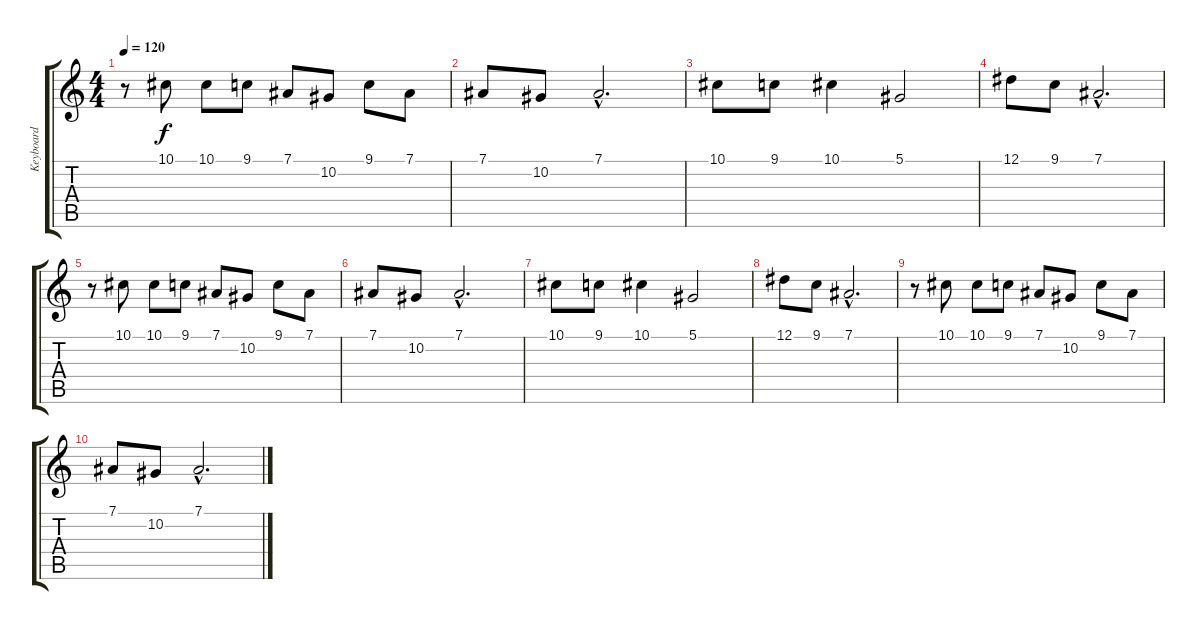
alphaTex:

\track ("Keyboard" "Keyboard") {instrument brasssection}
\staff {score tabs}
\tuning (Eb4 Bb3 Gb3 Db3 Ab2 Eb2) {hide}
\ts (4 4)
\tempo 120
\clef g2
\ks c
r.8{dy f} 10.1.8 10.1.8 9.1.8 7.1.8 10.2.8 9.1.8 7.1.8 |
7.1.8 10.2.8 7.1{hac}.2{d} |
10.1.8{volume 5} 9.1.8 10.1.4 5.1.2 |
12.1.8 9.1.8 7.1{hac}.2{d} |
r.8 10.1.8 10.1.8 9.1.8 7.1.8 10.2.8 9.1.8 7.1.8 |
7.1.8 10.2.8 7.1{hac}.2{d} |
10.1.8{volume 2} 9.1.8 10.1.4 5.1.2 |
12.1.8 9.1.8 7.1{hac}.2{d} |
r.8 10.1.8 10.1.8 9.1.8 7.1.8 10.2.8 9.1.8 7.1.8 |
7.1.8 10.2.8 7.1{hac}.2{d}
